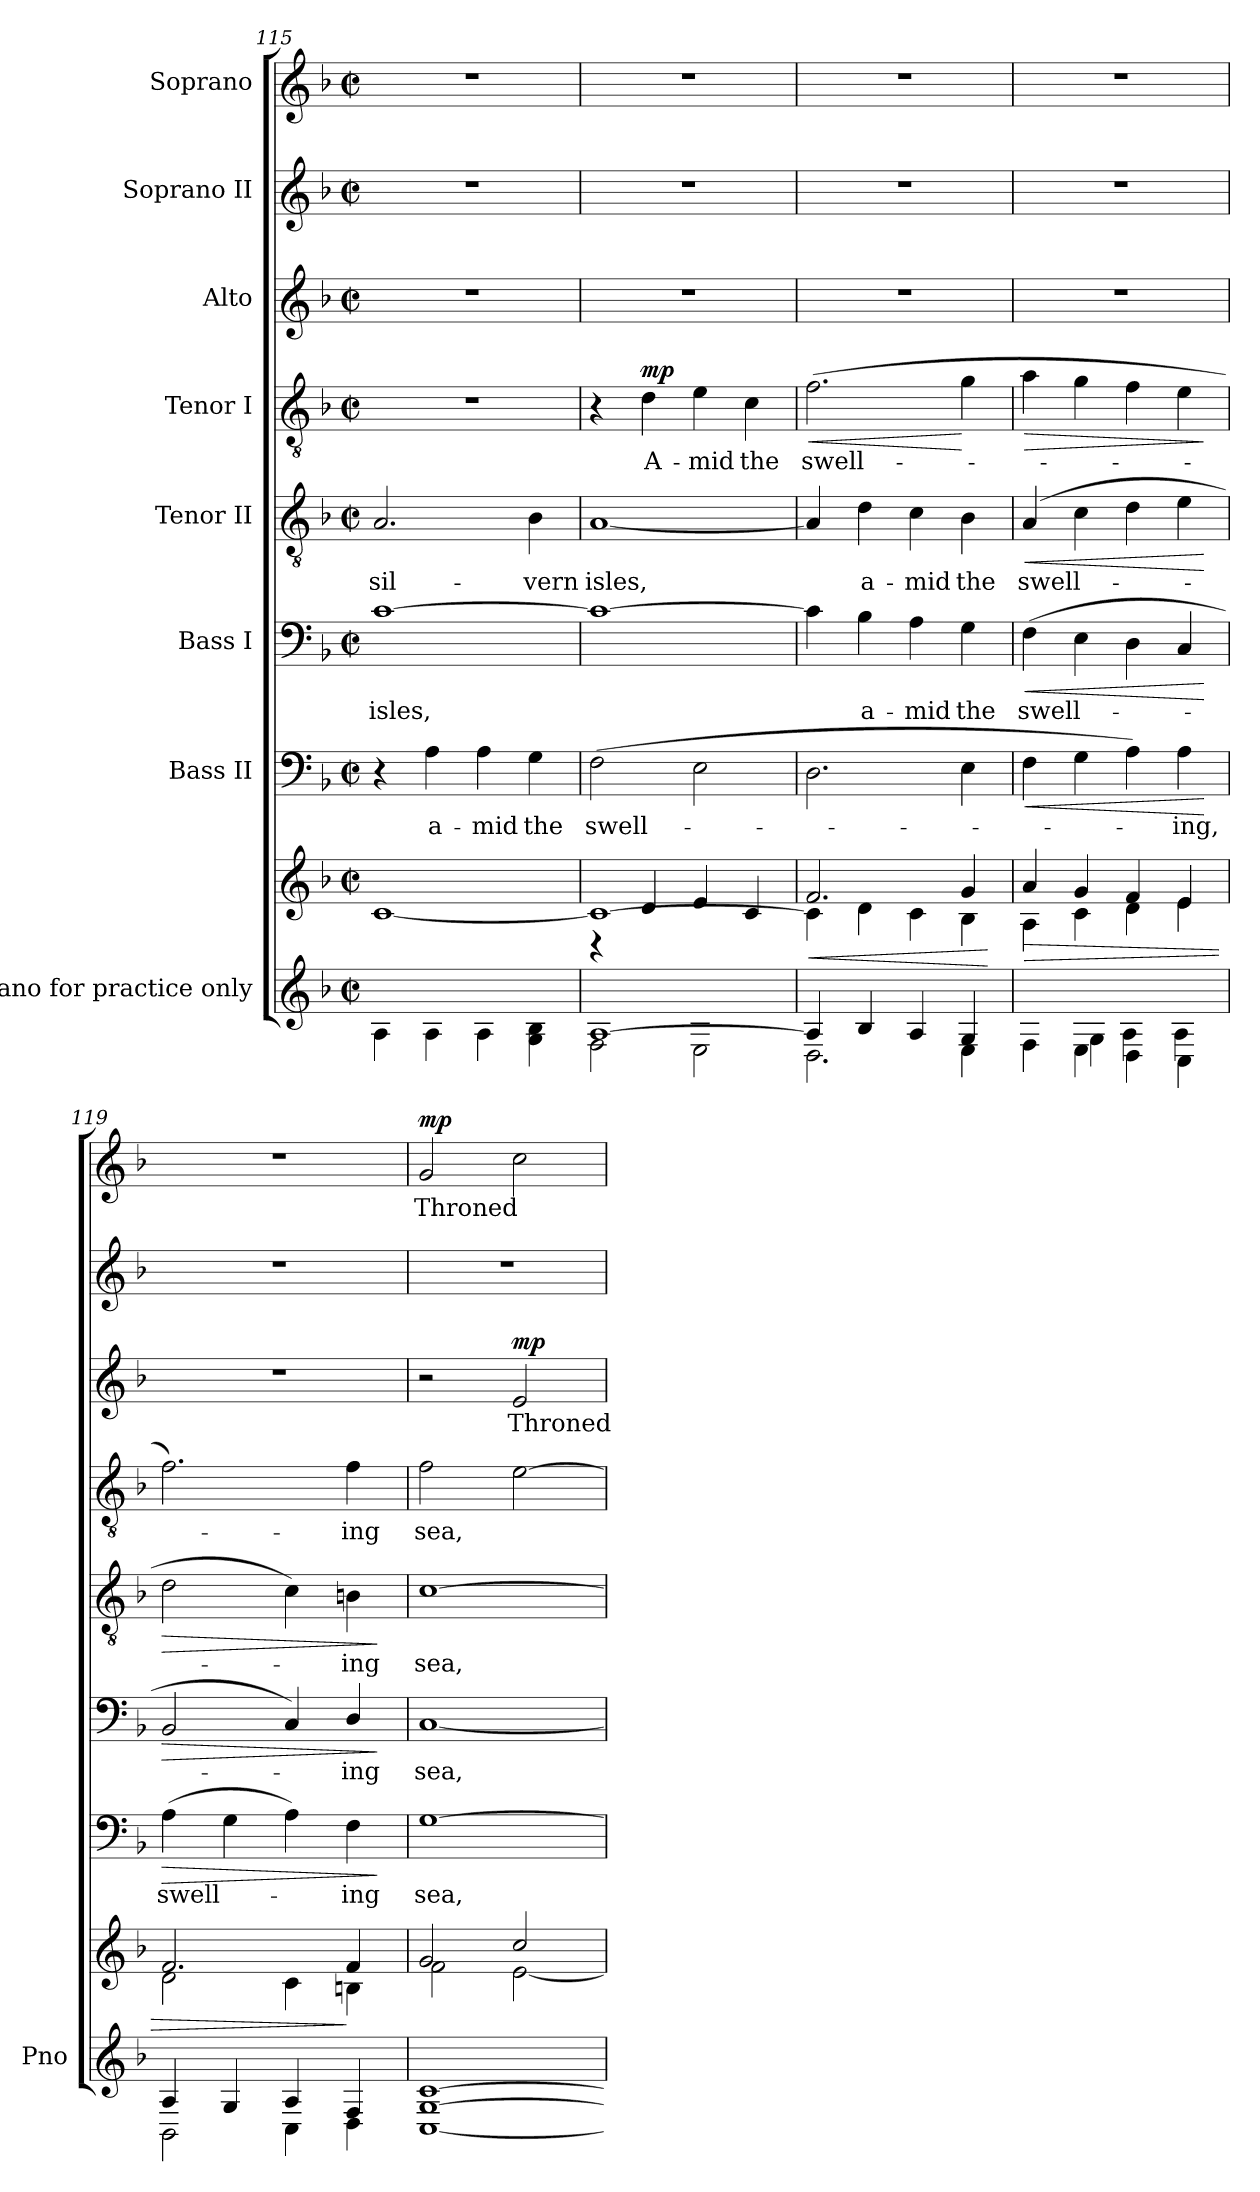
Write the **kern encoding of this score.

**kern	**kern	**dynam	**kern	**text	**dynam	**kern	**text	**dynam	**kern	**text	**dynam	**kern	**text	**dynam	**kern	**text	**dynam	**kern	**kern	**text	**dynam
*part8	*part8	*part8	*part7	*part7	*part7	*part6	*part6	*part6	*part5	*part5	*part5	*part4	*part4	*part4	*part3	*part3	*part3	*part2	*part1	*part1	*part1
*staff9	*staff8	*staff8/9	*staff7	*staff7	*staff7	*staff6	*staff6	*staff6	*staff5	*staff5	*staff5	*staff4	*staff4	*staff4	*staff3	*staff3	*staff3	*staff2	*staff1	*staff1	*staff1
*I"Piano for practice only	*	*	*I"Bass II	*	*	*I"Bass I	*	*	*I"Tenor II	*	*	*I"Tenor I	*	*	*I"Alto	*	*	*I"Soprano II	*I"Soprano	*	*
*I'Pno	*	*	*	*	*	*	*	*	*	*	*	*	*	*	*	*	*	*	*	*	*
*clefG2	*clefG2	*	*clefF4	*	*	*clefF4	*	*	*clefGv2	*	*	*clefGv2	*	*	*clefG2	*	*	*clefG2	*clefG2	*	*
*k[b-]	*k[b-]	*	*k[b-]	*	*	*k[b-]	*	*	*k[b-]	*	*	*k[b-]	*	*	*k[b-]	*	*	*k[b-]	*k[b-]	*	*
*M2/2	*M2/2	*	*M2/2	*	*	*M2/2	*	*	*M2/2	*	*	*M2/2	*	*	*M2/2	*	*	*M2/2	*M2/2	*	*
*met(c|)	*met(c|)	*	*met(c|)	*	*	*met(c|)	*	*	*met(c|)	*	*	*met(c|)	*	*	*met(c|)	*	*	*met(c|)	*met(c|)	*	*
=115	=115	=115	=115	=115	=115	=115	=115	=115	=115	=115	=115	=115	=115	=115	=115	=115	=115	=115	=115	=115	=115
4A\	[<1c	.	4r	.	.	[1c	isles,	.	2.A/	sil-	.	1r	.	.	1r	.	.	1r	1r	.	.
4A\	.	.	4A\	a-	.	.	.	.	.	.	.	.	.	.	.	.	.	.	.	.	.
4A\	.	.	4A\	-mid	.	.	.	.	.	.	.	.	.	.	.	.	.	.	.	.	.
4G\ 4B-\	.	.	4G\	the	.	.	.	.	4B-\	-vern	.	.	.	.	.	.	.	.	.	.	.
=116	=116	=116	=116	=116	=116	=116	=116	=116	=116	=116	=116	=116	=116	=116	=116	=116	=116	=116	=116	=116	=116
*^	*^	*	*	*	*	*	*	*	*	*	*	*	*	*	*	*	*	*	*	*	*
[1A	2F\	1c_	4r	.	(2F\	swell-	.	1c_	.	.	[1A	isles,	.	4r	.	.	1r	.	.	1r	1r	.	.
!	!	!	!	!	!	!	!	!	!	!	!	!	!	!	!	!LO:DY:a	!	!	!	!	!	!	!
.	.	.	4d/	.	.	.	.	.	.	.	.	.	.	4d\	A-	mp	.	.	.	.	.	.	.
.	2E\	.	4e/	.	2E\	.	.	.	.	.	.	.	.	4e\	-mid	.	.	.	.	.	.	.	.
.	.	.	4c/	.	.	.	.	.	.	.	.	.	.	4c\	the	.	.	.	.	.	.	.	.
=117	=117	=117	=117	=117	=117	=117	=117	=117	=117	=117	=117	=117	=117	=117	=117	=117	=117	=117	=117	=117	=117	=117	=117
!	!	!	!	!LO:HP:b	!	!	!	!	!	!	!	!	!	!	!	!LO:HP:b	!	!	!	!	!	!	!
4A/]	2.D\	4c\]	2.f/	<	2.D\	.	.	4c\]	.	.	4A/]	.	.	(2.f\	swell-	<	1r	.	.	1r	1r	.	.
4B-/	.	4d\	.	.	.	.	.	4B-\	a-	.	4d\	a-	.	.	.	.	.	.	.	.	.	.	.
4A/	.	4c\	.	.	.	.	.	4A\	-mid	.	4c\	-mid	.	.	.	.	.	.	.	.	.	.	.
4G/	4E\	4B-\	4g/	.	4E\	.	.	4G\	the	.	4B-\	the	.	4g\	.	[	.	.	.	.	.	.	.
*v	*v	*	*	*	*	*	*	*	*	*	*	*	*	*	*	*	*	*	*	*	*	*	*
*	*v	*v	*	*	*	*	*	*	*	*	*	*	*	*	*	*	*	*	*	*	*	*
.	.	[	.	.	.	.	.	.	.	.	.	.	.	.	.	.	.	.	.	.	.
=118	=118	=118	=118	=118	=118	=118	=118	=118	=118	=118	=118	=118	=118	=118	=118	=118	=118	=118	=118	=118	=118
*^	*	*	*	*	*	*	*	*	*	*	*	*	*	*	*	*	*	*	*	*	*
!	!	!	!LO:HP:b	!	!	!LO:HP:b	!	!	!LO:HP:b	!	!	!LO:HP:b	!	!	!LO:HP:b	!	!	!	!	!	!	!
*	*	*^	*	*	*	*	*	*	*	*	*	*	*	*	*	*	*	*	*	*	*	*
4F\	4ryy	4a/	4A\	>	4F\	.	<	(4F\	swell-	<	(4A/	swell-	<	4a\	.	>	1r	.	.	1r	1r	.	.
4E\	4G\	4g/	4c\	.	4G\	.	.	4E\	.	.	4c\	.	.	4g\	.	.	.	.	.	.	.	.	.
4D\	4A\	4f/	4d\	.	4A\)	.	.	4D\	.	.	4d\	.	.	4f\	.	.	.	.	.	.	.	.	.
4C\	4A\	4e/	4e\	.	4A\	ing,	.	4C/	.	.	4e\	.	.	4e\	.	.	.	.	.	.	.	.	.
*v	*v	*	*	*	*	*	*	*	*	*	*	*	*	*	*	*	*	*	*	*	*	*	*
*	*v	*v	*	*	*	*	*	*	*	*	*	*	*	*	*	*	*	*	*	*	*	*
.	.	.	.	.	[	.	.	[	.	.	[	.	.	]	.	.	.	.	.	.	.
=119	=119	=119	=119	=119	=119	=119	=119	=119	=119	=119	=119	=119	=119	=119	=119	=119	=119	=119	=119	=119	=119
*^	*^	*	*	*	*	*	*	*	*	*	*	*	*	*	*	*	*	*	*	*	*
!	!	!	!	!	!	!	!LO:HP:b	!	!	!LO:HP:b	!	!	!LO:HP:b	!	!	!	!	!	!	!	!	!	!
2BB-\	4A/	2.f/	2d\	.	(4A\	swell-	>	2BB-/	.	>	2d\	.	>	2.f\)	.	.	1r	.	.	1r	1r	.	.
.	4G/	.	.	.	4G\	.	.	.	.	.	.	.	.	.	.	.	.	.	.	.	.	.	.
4C\	4A/	.	4c\	.	4A\)	.	.	4C/)	.	.	4c\)	.	.	.	.	.	.	.	.	.	.	.	.
4D\	4F/	4f/	4Bn\	]	4F\	-ing	.	4D/	-ing	.	4Bn\	-ing	.	4f\	-ing	.	.	.	.	.	.	.	.
*v	*v	*	*	*	*	*	*	*	*	*	*	*	*	*	*	*	*	*	*	*	*	*	*
*	*v	*v	*	*	*	*	*	*	*	*	*	*	*	*	*	*	*	*	*	*	*	*
.	.	.	.	.	]	.	.	]	.	.	]	.	.	.	.	.	.	.	.	.	.
=120	=120	=120	=120	=120	=120	=120	=120	=120	=120	=120	=120	=120	=120	=120	=120	=120	=120	=120	=120	=120	=120
*^	*^	*	*	*	*	*	*	*	*	*	*	*	*	*	*	*	*	*	*	*	*
*	*^	*	*	*	*	*	*	*	*	*	*	*	*	*	*	*	*	*	*	*	*	*	*
!	!	!	!	!	!	!	!	!	!	!	!	!	!	!	!	!	!	!	!	!	!	!	!	!LO:DY:a
[1c	[1C	[1G	2g/	2f\	.	[1G	sea,	.	[1C	sea,	.	[1c	sea,	.	2f\	sea,	.	2r	.	.	1r	2g/	Throned	mp
!	!	!	!	!	!	!	!	!	!	!	!	!	!	!	!	!	!	!	!	!LO:DY:a	!	!	!	!
.	.	.	2cc/	[2e\	.	.	.	.	.	.	.	.	.	.	[2e\	.	.	2e/	Throned	mp	.	2cc\	.	.
*v	*v	*v	*	*	*	*	*	*	*	*	*	*	*	*	*	*	*	*	*	*	*	*	*	*
*	*v	*v	*	*	*	*	*	*	*	*	*	*	*	*	*	*	*	*	*	*	*	*
=	=	=	=	=	=	=	=	=	=	=	=	=	=	=	=	=	=	=	=	=	=
*-	*-	*-	*-	*-	*-	*-	*-	*-	*-	*-	*-	*-	*-	*-	*-	*-	*-	*-	*-	*-	*-
